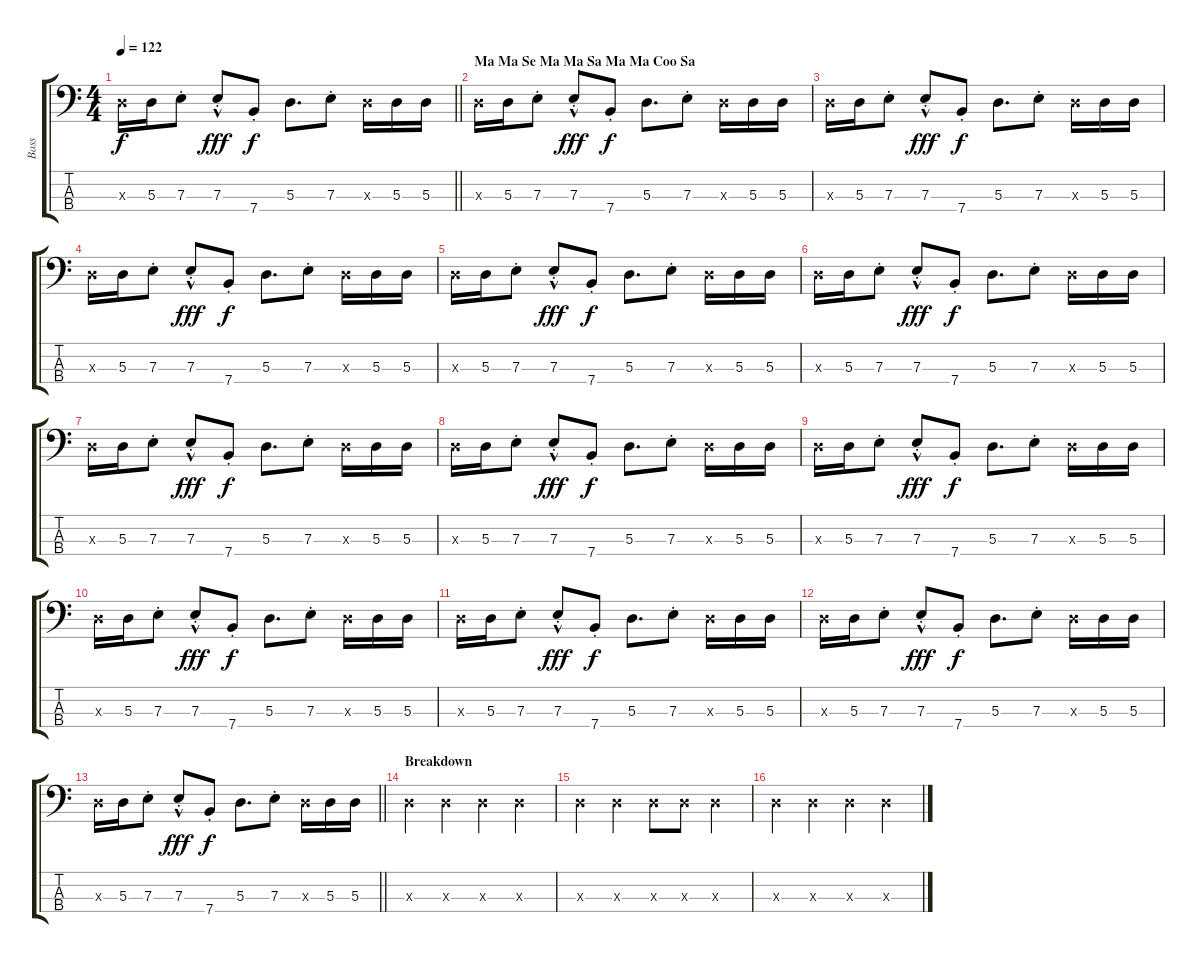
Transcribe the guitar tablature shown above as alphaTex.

\track ("Bass" "Bass") {instrument slapbass1}
\staff {score tabs}
\tuning (G2 D2 A1 E1) {hide}
\ts (4 4)
\tempo 122
\clef f4
\barLineRight lightlight
\ks c
5.3{x}.16{dy f} 5.3.16 7.3{st}.8 7.3{hac st}.8{dy fff} 7.4{st}.8{dy f} 5.3.8{d} 7.3{st}.8 5.3{x}.16 5.3.16 5.3.16 |
\section ("" "Ma Ma Se Ma Ma Sa Ma Ma Coo Sa")
5.3{x}.16 5.3.16 7.3{st}.8 7.3{hac st}.8{dy fff} 7.4{st}.8{dy f} 5.3.8{d} 7.3{st}.8 5.3{x}.16 5.3.16 5.3.16 |
5.3{x}.16 5.3.16 7.3{st}.8 7.3{hac st}.8{dy fff} 7.4{st}.8{dy f} 5.3.8{d} 7.3{st}.8 5.3{x}.16 5.3.16 5.3.16 |
5.3{x}.16 5.3.16 7.3{st}.8 7.3{hac st}.8{dy fff} 7.4{st}.8{dy f} 5.3.8{d} 7.3{st}.8 5.3{x}.16 5.3.16 5.3.16 |
5.3{x}.16 5.3.16 7.3{st}.8 7.3{hac st}.8{dy fff} 7.4{st}.8{dy f} 5.3.8{d} 7.3{st}.8 5.3{x}.16 5.3.16 5.3.16 |
5.3{x}.16 5.3.16 7.3{st}.8 7.3{hac st}.8{dy fff} 7.4{st}.8{dy f} 5.3.8{d} 7.3{st}.8 5.3{x}.16 5.3.16 5.3.16 |
5.3{x}.16 5.3.16 7.3{st}.8 7.3{hac st}.8{dy fff} 7.4{st}.8{dy f} 5.3.8{d} 7.3{st}.8 5.3{x}.16 5.3.16 5.3.16 |
5.3{x}.16 5.3.16 7.3{st}.8 7.3{hac st}.8{dy fff} 7.4{st}.8{dy f} 5.3.8{d} 7.3{st}.8 5.3{x}.16 5.3.16 5.3.16 |
5.3{x}.16 5.3.16 7.3{st}.8 7.3{hac st}.8{dy fff} 7.4{st}.8{dy f} 5.3.8{d} 7.3{st}.8 5.3{x}.16 5.3.16 5.3.16 |
5.3{x}.16 5.3.16 7.3{st}.8 7.3{hac st}.8{dy fff} 7.4{st}.8{dy f} 5.3.8{d} 7.3{st}.8 5.3{x}.16 5.3.16 5.3.16 |
5.3{x}.16 5.3.16 7.3{st}.8 7.3{hac st}.8{dy fff} 7.4{st}.8{dy f} 5.3.8{d} 7.3{st}.8 5.3{x}.16 5.3.16 5.3.16 |
5.3{x}.16 5.3.16 7.3{st}.8 7.3{hac st}.8{dy fff} 7.4{st}.8{dy f} 5.3.8{d} 7.3{st}.8 5.3{x}.16 5.3.16 5.3.16 |
\barLineRight lightlight
5.3{x}.16 5.3.16 7.3{st}.8 7.3{hac st}.8{dy fff} 7.4{st}.8{dy f} 5.3.8{d} 7.3{st}.8 5.3{x}.16 5.3.16 5.3.16 |
\section ("" "Breakdown")
5.3{x}.4 5.3{x}.4 5.3{x}.4 5.3{x}.4 |
5.3{x}.4 5.3{x}.4 5.3{x}.8 5.3{x}.8 5.3{x}.4 |
5.3{x}.4 5.3{x}.4 5.3{x}.4 5.3{x}.4
